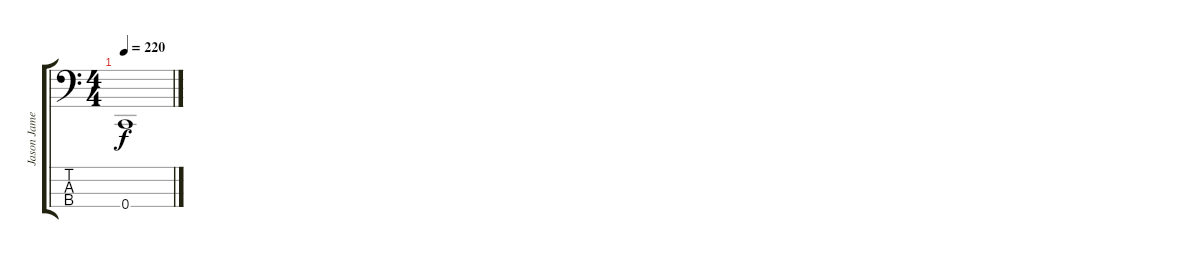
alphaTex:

\track ("Jason James" "Jason Jame") {instrument electricbasspick}
\staff {score tabs}
\tuning (F2 C2 G1 C1) {hide}
\ts (4 4)
\tempo 220
\clef f4
\ks c
0.4.1{dy f}
